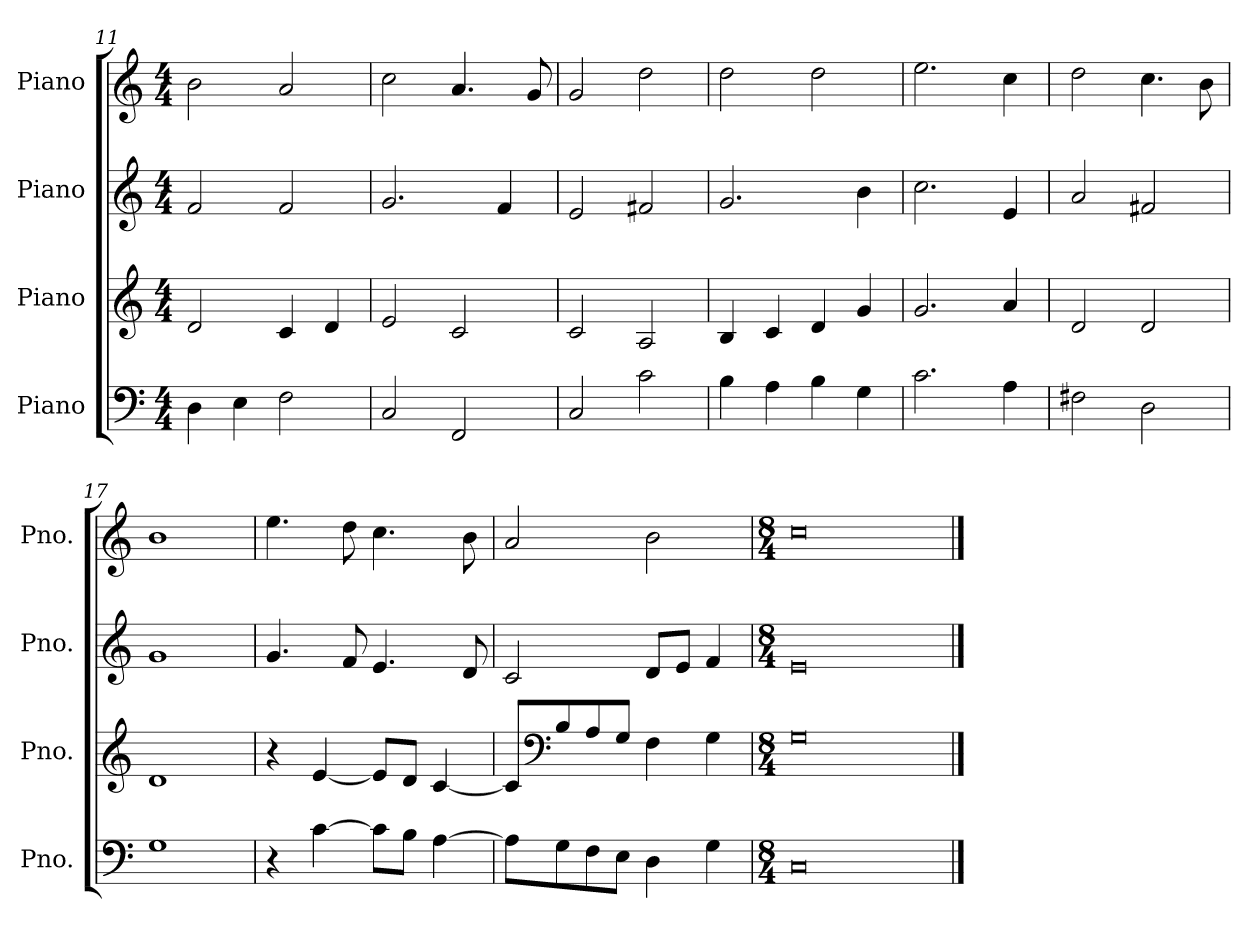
**kern	**kern	**kern	**kern
*part4	*part3	*part2	*part1
*staff4	*staff3	*staff2	*staff1
*I"Piano	*I"Piano	*I"Piano	*I"Piano
*I'Pno.	*I'Pno.	*I'Pno.	*I'Pno.
!!LO:LB:g=z
*clefF4	*clefG2	*clefG2	*clefG2
*k[]	*k[]	*k[]	*k[]
*M4/4	*M4/4	*M4/4	*M4/4
=11	=11	=11	=11
4D\	2d/	2f/	2b\
4E\	.	.	.
2F\	4c/	2f/	2a/
.	4d/	.	.
=12	=12	=12	=12
2C/	2e/	2.g/	2cc\
2FF/	2c/	.	4.a/
.	.	4f/	.
.	.	.	8g/
=13	=13	=13	=13
2C/	2c/	2e/	2g/
2c\	2A/	2f#X/	2dd\
=14	=14	=14	=14
4B\	4B/	2.g/	2dd\
4A\	4c/	.	.
4B\	4d/	.	2dd\
4G\	4g/	4b\	.
=15	=15	=15	=15
2.c\	2.g/	2.cc\	2.ee\
4A\	4a/	4e/	4cc\
=16	=16	=16	=16
2F#X\	2d/	2a/	2dd\
2D\	2d/	2f#X/	4.cc\
.	.	.	8b\
=17	=17	=17	=17
1G	1d	1g	1b
=18	=18	=18	=18
4r	4r	4.g/	4.ee\
[4c\	[4e/	.	.
.	.	8f/	8dd\
8c\L]	8e/L]	4.e/	4.cc\
8B\J	8d/J	.	.
[4A\	[4c/	.	.
.	.	8d/	8b\
!!LO:LB:g=z
=19	=19	=19	=19
8A\L]	8c/L]	2c/	2a/
*	*clefF4	*	*
8G\	8B/	.	.
8F\	8A/	.	.
8E\J	8G/J	.	.
4D\	4F\	8d/L	2b\
.	.	8e/J	.
4G\	4G\	4f/	.
=20	=20	=20	=20
*M8/4	*M8/4	*M8/4	*M8/4
0C	0G	0e	0cc
==	==	==	==
*-	*-	*-	*-
